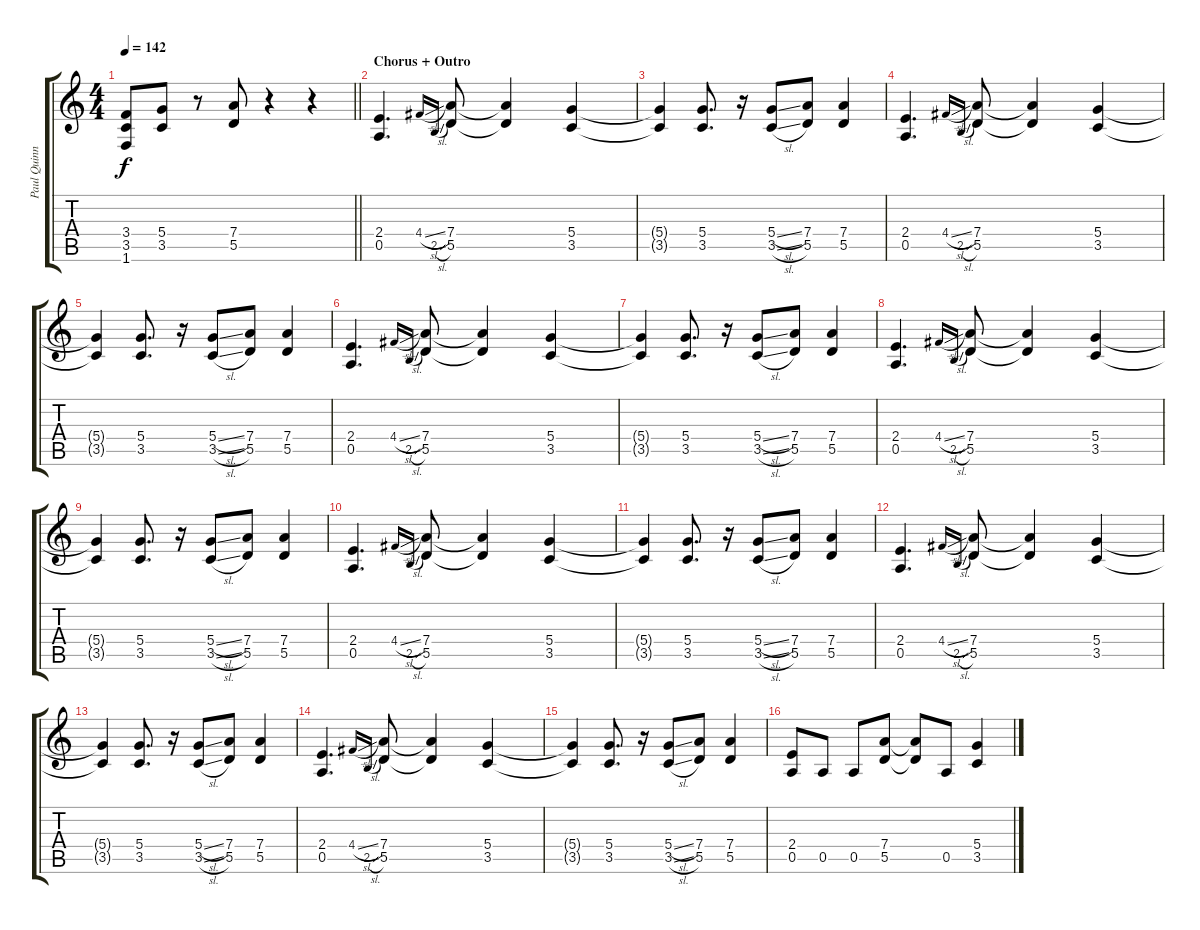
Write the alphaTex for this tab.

\track ("Paul Quinn (Guitar)" "Paul Quinn") {instrument distortionguitar}
\staff {score tabs}
\tuning (E4 B3 G3 D3 A2 E2) {hide}
\ts (4 4)
\tempo 142
\clef g2
\barLineRight lightlight
\ks c
(3.4{t} 3.5{t} 1.6{t}).8{dy f} (5.4 3.5).8 r.8 (7.4 5.5).8 r.4 r.4 |
\section ("" "Chorus + Outro")
(2.4 0.5).4{d} 4.4{sl}.16{gr onbeat} 2.5{sl}.16{gr onbeat} (7.4 5.5).8 (7.4{t} 5.5{t}).4 (5.4 3.5).4 |
(5.4{t} 3.5{t}).4 (5.4 3.5).8{d} r.16 (5.4{sl} 3.5{sl}).8 (7.4 5.5).8 (7.4 5.5).4 |
(2.4 0.5).4{d} 4.4{sl}.16{gr onbeat} 2.5{sl}.16{gr onbeat} (7.4 5.5).8 (7.4{t} 5.5{t}).4 (5.4 3.5).4 |
(5.4{t} 3.5{t}).4 (5.4 3.5).8{d} r.16 (5.4{sl} 3.5{sl}).8 (7.4 5.5).8 (7.4 5.5).4 |
(2.4 0.5).4{d} 4.4{sl}.16{gr onbeat} 2.5{sl}.16{gr onbeat} (7.4 5.5).8 (7.4{t} 5.5{t}).4 (5.4 3.5).4 |
(5.4{t} 3.5{t}).4 (5.4 3.5).8{d} r.16 (5.4{sl} 3.5{sl}).8 (7.4 5.5).8 (7.4 5.5).4 |
(2.4 0.5).4{d} 4.4{sl}.16{gr onbeat} 2.5{sl}.16{gr onbeat} (7.4 5.5).8 (7.4{t} 5.5{t}).4 (5.4 3.5).4 |
(5.4{t} 3.5{t}).4 (5.4 3.5).8{d} r.16 (5.4{sl} 3.5{sl}).8 (7.4 5.5).8 (7.4 5.5).4 |
(2.4 0.5).4{d} 4.4{sl}.16{gr onbeat} 2.5{sl}.16{gr onbeat} (7.4 5.5).8 (7.4{t} 5.5{t}).4 (5.4 3.5).4 |
(5.4{t} 3.5{t}).4 (5.4 3.5).8{d} r.16 (5.4{sl} 3.5{sl}).8 (7.4 5.5).8 (7.4 5.5).4 |
(2.4 0.5).4{d} 4.4{sl}.16{gr onbeat} 2.5{sl}.16{gr onbeat} (7.4 5.5).8 (7.4{t} 5.5{t}).4 (5.4 3.5).4 |
(5.4{t} 3.5{t}).4 (5.4 3.5).8{d} r.16 (5.4{sl} 3.5{sl}).8 (7.4 5.5).8 (7.4 5.5).4 |
(2.4 0.5).4{d} 4.4{sl}.16{gr onbeat} 2.5{sl}.16{gr onbeat} (7.4 5.5).8 (7.4{t} 5.5{t}).4 (5.4 3.5).4 |
(5.4{t} 3.5{t}).4 (5.4 3.5).8{d} r.16 (5.4{sl} 3.5{sl}).8 (7.4 5.5).8 (7.4 5.5).4 |
(2.4 0.5).8 0.5.8 0.5.8 (7.4 5.5).8 (7.4{t} 5.5{t}).8 0.5.8 (5.4 3.5).4
